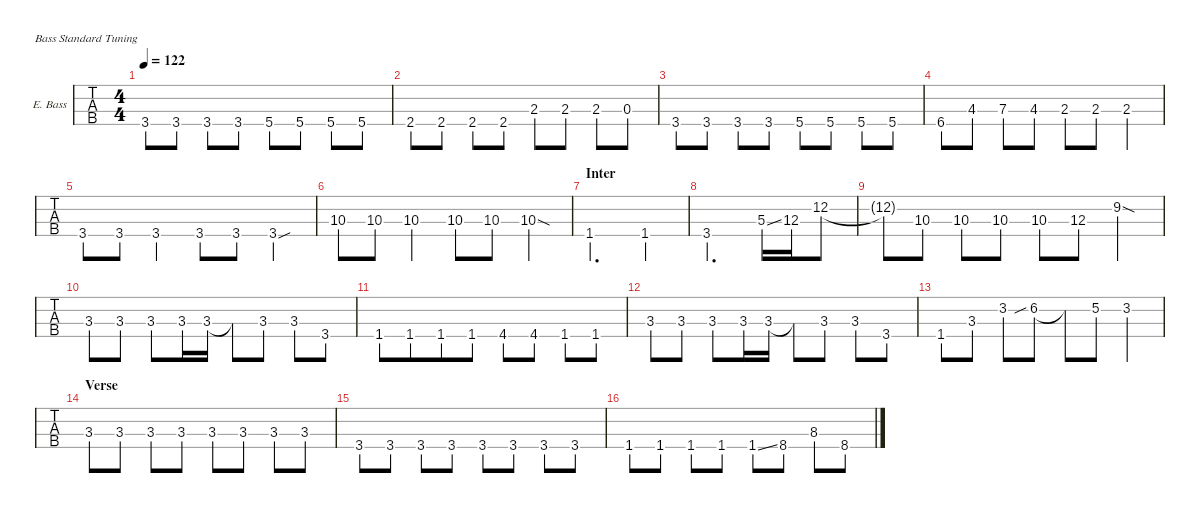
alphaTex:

\defaultSystemsLayout 4
\hideDynamics
\bracketExtendMode nobrackets
\firstSystemTrackNameOrientation horizontal
\track ("Ele. Bass" "E. Bass") {defaultSystemsLayout 4 instrument electricbassfinger}
\staff {tabs}
\tuning (G2 D2 A1 E1)
\ts (4 4)
\tempo 122
\clef f4
\scale
0.29125
\ks d
3.4{acc forcenatural}.8{dy f} 3.4{acc forcenatural}.8 3.4{acc forcenatural}.8 3.4{acc forcenatural}.8 5.4{acc forcenatural}.8 5.4{acc forcenatural}.8 5.4{acc forcenatural}.8 5.4{acc forcenatural}.8 |
\scale
0.236249 2.4{acc #}.8 2.4{acc #}.8 2.4{acc #}.8 2.4{acc #}.8 2.3{acc forcenatural}.8 2.3{acc forcenatural}.8 2.3{acc forcenatural}.8 0.3{acc forcenatural}.8 |
\scale
0.23625 3.4{acc forcenatural}.8 3.4{acc forcenatural}.8 3.4{acc forcenatural}.8 3.4{acc forcenatural}.8 5.4{acc forcenatural}.8 5.4{acc forcenatural}.8 5.4{acc forcenatural}.8 5.4{acc forcenatural}.8 |
\scale
0.23625 6.4{acc #}.8 4.3{acc #}.8 7.3{acc forcenatural}.8 4.3{acc #}.8 2.3{acc forcenatural}.8 2.3{acc forcenatural}.8 2.3{acc forcenatural}.4 |
\scale
0.527501 3.4{acc forcenatural}.8 3.4{acc forcenatural}.8 3.4{acc forcenatural}.4 3.4{acc forcenatural}.8 3.4{acc forcenatural}.8 3.4{sou acc forcenatural}.4 |
\scale
0.472499 10.3{acc forcenatural}.8 10.3{acc forcenatural}.8 10.3{acc forcenatural}.4 10.3{acc forcenatural}.8 10.3{acc forcenatural}.8 10.3{sod acc forcenatural}.4 |
\section ("" "Inter")
\scale
0.354211
\ks c
1.4.2{d} 1.4.4 |
\scale
0.322895 3.4.2{d} 5.3{ss}.16 12.3.16 12.2.8 |
\scale
0.322895 12.2{t}.8 10.3.8 10.3.8 10.3.8 10.3.8 12.3.8 9.2{sod}.4 |
\scale
0.273487 3.3.8 3.3.8{beam split} 3.3.8 3.3.16 3.3.16 3.3{t}.8 3.3.8 3.3.8 3.4.8 |
\scale
0.242169 1.4.8{beam merge} 1.4.8{beam merge} 1.4.8{beam merge} 1.4.8 4.4{acc b}.8 4.4{acc b}.8 1.4.8 1.4.8 |
\scale
0.242169 3.3.8 3.3.8{beam split} 3.3.8 3.3.16 3.3.16 3.3{t}.8 3.3.8 3.3.8 3.4.8 |
\scale
0.242174 1.4.8 3.3.8 3.2.8 6.2{sib acc b}.8 6.2{t acc b}.8 5.2.8 3.2.4 |
\section ("" "Verse")
\scale
0.273488 3.3{st}.8 3.3{st}.8 3.3{st}.8 3.3{st}.8 3.3{st}.8 3.3{st}.8 3.3{st}.8 3.3{st}.8 |
\scale
0.242169 3.4{st}.8 3.4{st}.8 3.4{st}.8 3.4{st}.8 3.4{st}.8 3.4{st}.8 3.4{st}.8 3.4{st}.8 |
\scale
0.242169 1.4{st}.8 1.4{st}.8 1.4{st}.8 1.4{st}.8 1.4{ss}.8 8.4.8 8.3.8 8.4.8
